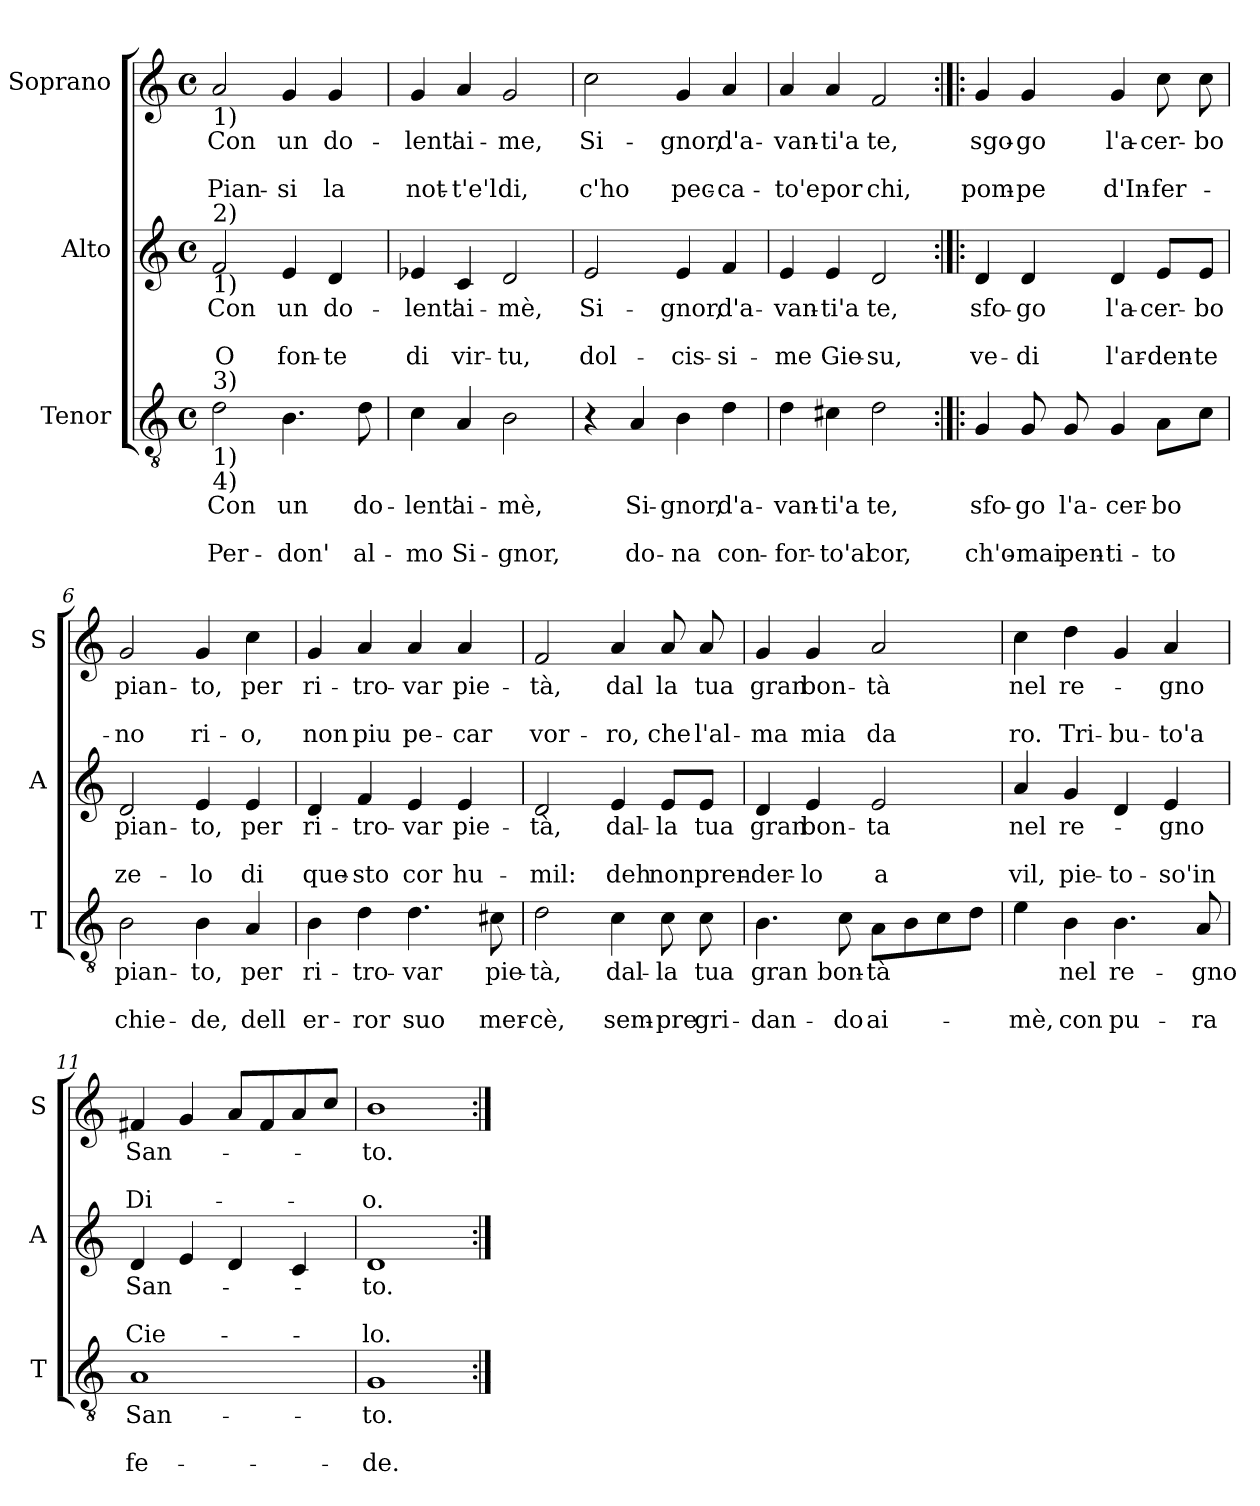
**kern	**text	**text	**text	**kern	**text	**text	**text	**kern	**text	**text	**text
*part3	*part3	*part3	*part3	*part2	*part2	*part2	*part2	*part1	*part1	*part1	*part1
*staff3	*staff3	*staff3	*staff3	*staff2	*staff2	*staff2	*staff2	*staff1	*staff1	*staff1	*staff1
*I"Tenor	*	*	*	*I"Alto	*	*	*	*I"Soprano	*	*	*
*I'T	*	*	*	*I'A	*	*	*	*I'S	*	*	*
*clefGv2	*	*	*	*clefG2	*	*	*	*clefG2	*	*	*
*k[]	*	*	*	*k[]	*	*	*	*k[]	*	*	*
*C:	*	*	*	*C:	*	*	*	*C:	*	*	*
*M4/4	*	*	*	*M4/4	*	*	*	*M4/4	*	*	*
*met(c)	*	*	*	*met(c)	*	*	*	*met(c)	*	*	*
=1	=1	=1	=1	=1	=1	=1	=1	=1	=1	=1	=1
!	!	!	!	!	!	!	!	!LO:TX:b:t=1)	!	!	!
!	!	!	!	!LO:TX:a:t=2)	!	!	!	!	!	!	!
!	!	!	!	!LO:TX:b:t=1)	!	!	!	!	!	!	!
!LO:TX:a:t=3)	!	!	!	!	!	!	!	!	!	!	!
!LO:TX:b:t=1)	!	!	!	!	!	!	!	!	!	!	!
!LO:TX:b:t=4)	!	!	!	!	!	!	!	!	!	!	!
!	!LO:LY:b	!	!LO:LY:b	!	!LO:LY:b	!	!LO:LY:b	!	!LO:LY:b	!	!LO:LY:b
2d\	Con	.	Per-	2f/	Con	.	O	2a/	Con	.	Pian-
!	!LO:LY:b	!	!LO:LY:b	!	!LO:LY:b	!	!LO:LY:b	!	!LO:LY:b	!	!LO:LY:b
4.B\	un	.	-don'	4e/	un	.	fon-	4g/	un	.	-si
!	!	!	!	!	!LO:LY:b	!	!LO:LY:b	!	!LO:LY:b	!	!LO:LY:b
.	.	.	.	4d/	do-	.	-te	4g/	do-	.	la
!	!LO:LY:b	!	!LO:LY:b	!	!	!	!	!	!	!	!
8d\	do-	.	al-	.	.	.	.	.	.	.	.
=2	=2	=2	=2	=2	=2	=2	=2	=2	=2	=2	=2
!	!LO:LY:b	!	!LO:LY:b	!	!LO:LY:b	!	!LO:LY:b	!	!LO:LY:b	!	!LO:LY:b
4c\	-lent'	.	-mo	4e-X/	-lent'	.	di	4g/	-lent'	.	not-
!	!LO:LY:b	!	!LO:LY:b	!	!LO:LY:b	!	!LO:LY:b	!	!LO:LY:b	!	!LO:LY:b
4A/	ai-	.	Si-	4c/	ai-	.	vir-	4a/	ai-	.	-t'e'l
!	!LO:LY:b	!	!LO:LY:b	!	!LO:LY:b	!	!LO:LY:b	!	!LO:LY:b	!	!LO:LY:b
2B\	-mè,	.	-gnor,	2d/	-mè,	.	-tu,	2g/	-me,	.	di,
=3	=3	=3	=3	=3	=3	=3	=3	=3	=3	=3	=3
!	!	!	!	!	!LO:LY:b	!	!LO:LY:b	!	!LO:LY:b	!	!LO:LY:b
4r	.	.	.	2e/	Si-	.	dol-	2cc\	Si-	.	c'ho
!	!LO:LY:b	!	!LO:LY:b	!	!	!	!	!	!	!	!
4A/	Si-	.	do-	.	.	.	.	.	.	.	.
!	!LO:LY:b	!	!LO:LY:b	!	!LO:LY:b	!	!LO:LY:b	!	!LO:LY:b	!	!LO:LY:b
4B\	-gnor,	.	-na	4e/	-gnor,	.	-cis-	4g/	-gnor,	.	pec-
!	!LO:LY:b	!	!LO:LY:b	!	!LO:LY:b	!	!LO:LY:b	!	!LO:LY:b	!	!LO:LY:b
4d\	d'a-	.	con-	4f/	d'a-	.	-si-	4a/	d'a-	.	-ca-
=4	=4	=4	=4	=4	=4	=4	=4	=4	=4	=4	=4
!	!LO:LY:b	!	!LO:LY:b	!	!LO:LY:b	!	!LO:LY:b	!	!LO:LY:b	!	!LO:LY:b
4d\	-van-	.	-for-	4e/	-van-	.	-me	4a/	-van-	.	-to'e
!	!LO:LY:b	!	!LO:LY:b	!	!LO:LY:b	!	!LO:LY:b	!	!LO:LY:b	!	!LO:LY:b
4c#X\	-ti'a	.	-to'al	4e/	-ti'a	.	Gie-	4a/	-ti'a	.	por
!	!LO:LY:b	!	!LO:LY:b	!	!LO:LY:b	!	!LO:LY:b	!	!LO:LY:b	!	!LO:LY:b
2d\	te,	.	cor,	2d/	te,	.	-su,	2f/	te,	.	chi,
!!LO:LB:g=z
=5:|!|:	=5:|!|:	=5:|!|:	=5:|!|:	=5:|!|:	=5:|!|:	=5:|!|:	=5:|!|:	=5:|!|:	=5:|!|:	=5:|!|:	=5:|!|:
!	!LO:LY:b	!	!LO:LY:b	!	!LO:LY:b	!	!LO:LY:b	!	!LO:LY:b	!	!LO:LY:b
4G/	sfo-	.	ch'o-	4d/	sfo-	.	ve-	4g/	sgo-	.	pom-
!	!LO:LY:b	!	!LO:LY:b	!	!LO:LY:b	!	!LO:LY:b	!	!LO:LY:b	!	!LO:LY:b
8G/	-go	.	-mai	4d/	-go	.	-di	4g/	-go	.	-pe
!	!LO:LY:b	!	!LO:LY:b	!	!	!	!	!	!	!	!
8G/	l'a-	.	pen-	.	.	.	.	.	.	.	.
!	!LO:LY:b	!	!LO:LY:b	!	!LO:LY:b	!	!LO:LY:b	!	!LO:LY:b	!	!LO:LY:b
4G/	-cer-	.	-ti-	4d/	l'a-	.	l'ar-	4g/	l'a-	.	d'In-
!	!LO:LY:b	!	!LO:LY:b	!	!LO:LY:b	!	!LO:LY:b	!	!LO:LY:b	!	!LO:LY:b
8A\L	-bo	.	-to	8e/L	-cer-	.	-den-	8cc\	-cer-	.	-fer-
!	!	!	!	!	!LO:LY:b	!	!LO:LY:b	!	!LO:LY:b	!	!
8c\J	.	.	.	8e/J	-bo	.	-te	8cc\	-bo	.	.
=6	=6	=6	=6	=6	=6	=6	=6	=6	=6	=6	=6
!	!LO:LY:b	!	!LO:LY:b	!	!LO:LY:b	!	!LO:LY:b	!	!LO:LY:b	!	!LO:LY:b
2B\	pian-	.	chie-	2d/	pian-	.	ze-	2g/	pian-	.	-no
!	!LO:LY:b	!	!LO:LY:b	!	!LO:LY:b	!	!LO:LY:b	!	!LO:LY:b	!	!LO:LY:b
4B\	-to,	.	-de,	4e/	-to,	.	-lo	4g/	-to,	.	ri-
!	!LO:LY:b	!	!LO:LY:b	!	!LO:LY:b	!	!LO:LY:b	!	!LO:LY:b	!	!LO:LY:b
4A/	per	.	dell	4e/	per	.	di	4cc\	per	.	-o,
=7	=7	=7	=7	=7	=7	=7	=7	=7	=7	=7	=7
!	!LO:LY:b	!	!LO:LY:b	!	!LO:LY:b	!	!LO:LY:b	!	!LO:LY:b	!	!LO:LY:b
4B\	ri-	.	er-	4d/	ri-	.	que-	4g/	ri-	.	non
!	!LO:LY:b	!	!LO:LY:b	!	!LO:LY:b	!	!LO:LY:b	!	!LO:LY:b	!	!LO:LY:b
4d\	-tro-	.	-ror	4f/	-tro-	.	-sto	4a/	-tro-	.	piu
!	!LO:LY:b	!	!LO:LY:b	!	!LO:LY:b	!	!LO:LY:b	!	!LO:LY:b	!	!LO:LY:b
4.d\	-var	.	suo	4e/	-var	.	cor	4a/	-var	.	pe-
!	!	!	!	!	!LO:LY:b	!	!LO:LY:b	!	!LO:LY:b	!	!LO:LY:b
.	.	.	.	4e/	pie-	.	hu-	4a/	pie-	.	-car
!	!LO:LY:b	!	!LO:LY:b	!	!	!	!	!	!	!	!
8c#X\	pie-	.	mer-	.	.	.	.	.	.	.	.
=8	=8	=8	=8	=8	=8	=8	=8	=8	=8	=8	=8
!	!LO:LY:b	!	!LO:LY:b	!	!LO:LY:b	!	!LO:LY:b	!	!LO:LY:b	!	!LO:LY:b
2d\	-tà,	.	-cè,	2d/	-tà,	.	-mil:	2f/	-tà,	.	vor-
!	!LO:LY:b	!	!LO:LY:b	!	!LO:LY:b	!	!LO:LY:b	!	!LO:LY:b	!	!LO:LY:b
4c\	dal-	.	sem-	4e/	dal-	.	deh	4a/	dal	.	-ro,
!	!LO:LY:b	!	!LO:LY:b	!	!LO:LY:b	!	!LO:LY:b	!	!LO:LY:b	!	!LO:LY:b
8c\	-la	.	-pre	8e/L	-la	.	non	8a/	la	.	che
!	!LO:LY:b	!	!LO:LY:b	!	!LO:LY:b	!	!LO:LY:b	!	!LO:LY:b	!	!LO:LY:b
8c\	tua	.	gri-	8e/J	tua	.	pren-	8a/	tua	.	l'al-
!!LO:PB:g=z
=9	=9	=9	=9	=9	=9	=9	=9	=9	=9	=9	=9
!	!LO:LY:b	!	!LO:LY:b	!	!LO:LY:b	!	!LO:LY:b	!	!LO:LY:b	!	!LO:LY:b
4.B\	gran	.	-dan-	4d/	gran	.	-der-	4g/	gran	.	-ma
!	!	!	!	!	!LO:LY:b	!	!LO:LY:b	!	!LO:LY:b	!	!LO:LY:b
.	.	.	.	4e/	bon-	.	-lo	4g/	bon-	.	mia
!	!LO:LY:b	!	!LO:LY:b	!	!	!	!	!	!	!	!
8c\	bon-	.	-do	.	.	.	.	.	.	.	.
!	!LO:LY:b	!	!LO:LY:b	!	!LO:LY:b	!	!LO:LY:b	!	!LO:LY:b	!	!LO:LY:b
8A\L	-tà	.	ai-	2e/	-ta	.	a	2a/	-tà	.	da
8B\	.	.	.	.	.	.	.	.	.	.	.
8c\	.	.	.	.	.	.	.	.	.	.	.
8d\J	.	.	.	.	.	.	.	.	.	.	.
=10	=10	=10	=10	=10	=10	=10	=10	=10	=10	=10	=10
!	!	!	!LO:LY:b	!	!LO:LY:b	!	!LO:LY:b	!	!LO:LY:b	!	!LO:LY:b
4e\	.	.	-mè,	4a/	nel	.	vil,	4cc\	nel	.	ro.
!	!LO:LY:b	!	!LO:LY:b	!	!LO:LY:b	!	!LO:LY:b	!	!LO:LY:b	!	!LO:LY:b
4B\	nel	.	con	4g/	re-	.	pie-	4dd\	re-	.	Tri-
!	!LO:LY:b	!	!LO:LY:b	!	!	!	!LO:LY:b	!	!	!	!LO:LY:b
4.B\	re-	.	pu-	4d/	.	.	-to-	4g/	.	.	-bu-
!	!	!	!	!	!LO:LY:b	!	!LO:LY:b	!	!LO:LY:b	!	!LO:LY:b
.	.	.	.	4e/	-gno	.	-so'in	4a/	-gno	.	-to'a
!	!LO:LY:b	!	!LO:LY:b	!	!	!	!	!	!	!	!
8A/	-gno	.	-ra	.	.	.	.	.	.	.	.
=11	=11	=11	=11	=11	=11	=11	=11	=11	=11	=11	=11
!	!LO:LY:b	!	!LO:LY:b	!	!LO:LY:b	!	!LO:LY:b	!	!LO:LY:b	!	!LO:LY:b
1A	San-	.	fe-	4d/	San-	.	Cie-	4f#X/	San-	.	Di-
.	.	.	.	4e/	.	.	.	4g/	.	.	.
.	.	.	.	4d/	.	.	.	8a/L	.	.	.
.	.	.	.	.	.	.	.	8f#/	.	.	.
.	.	.	.	4c/	.	.	.	8a/	.	.	.
.	.	.	.	.	.	.	.	8cc/J	.	.	.
=12	=12	=12	=12	=12	=12	=12	=12	=12	=12	=12	=12
!	!LO:LY:b	!	!LO:LY:b	!	!LO:LY:b	!	!LO:LY:b	!	!LO:LY:b	!	!LO:LY:b
1G	-to.	.	-de.	1d	-to.	.	-lo.	1b	-to.	.	-o.
=:|!	=:|!	=:|!	=:|!	=:|!	=:|!	=:|!	=:|!	=:|!	=:|!	=:|!	=:|!
*-	*-	*-	*-	*-	*-	*-	*-	*-	*-	*-	*-
